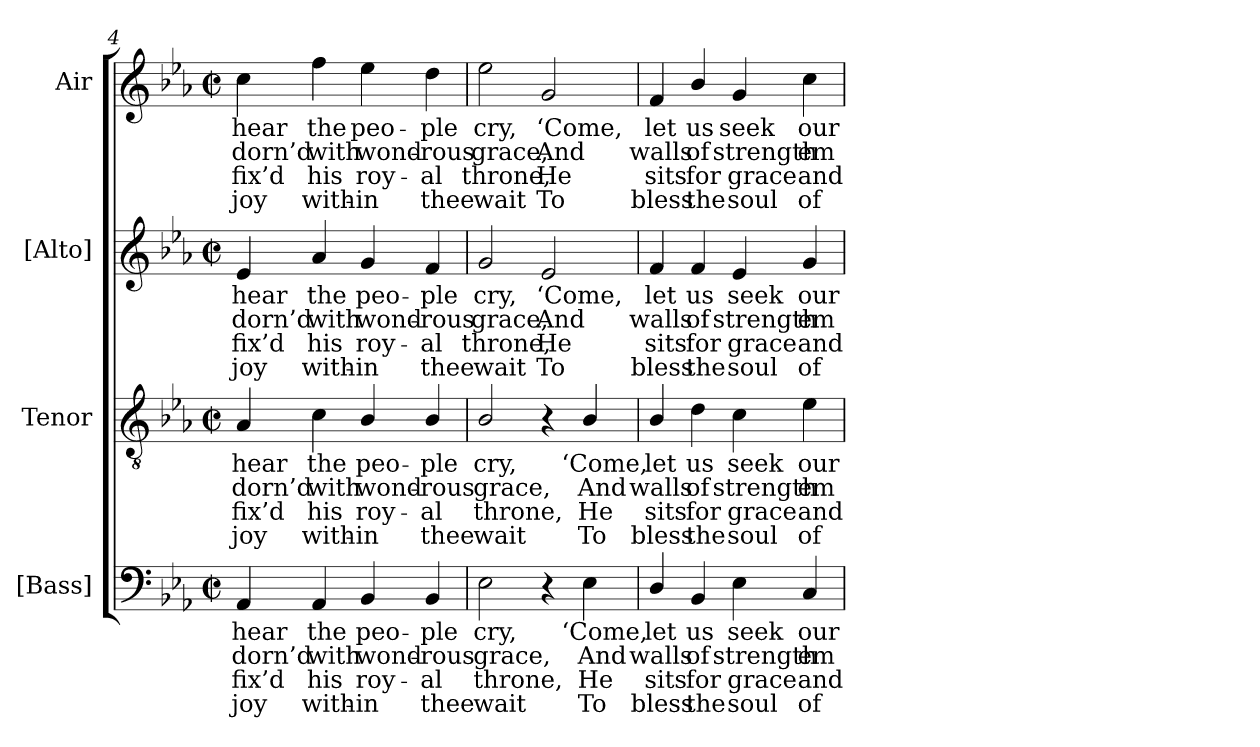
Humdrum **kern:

**kern	**text	**text	**text	**text	**kern	**text	**text	**text	**text	**kern	**text	**text	**text	**text	**kern	**text	**text	**text	**text
*part4	*part4	*part4	*part4	*part4	*part3	*part3	*part3	*part3	*part3	*part2	*part2	*part2	*part2	*part2	*part1	*part1	*part1	*part1	*part1
*staff4	*staff4	*staff4	*staff4	*staff4	*staff3	*staff3	*staff3	*staff3	*staff3	*staff2	*staff2	*staff2	*staff2	*staff2	*staff1	*staff1	*staff1	*staff1	*staff1
*I"[Bass]	*	*	*	*	*I"Tenor	*	*	*	*	*I"[Alto]	*	*	*	*	*I"Air	*	*	*	*
*I'B.	*	*	*	*	*I'T.	*	*	*	*	*I'A.	*	*	*	*	*	*	*	*	*
*clefF4	*	*	*	*	*clefGv2	*	*	*	*	*clefG2	*	*	*	*	*clefG2	*	*	*	*
*	*	*	*	*	*ITrd7c12	*	*	*	*	*	*	*	*	*	*	*	*	*	*
*k[b-e-a-]	*	*	*	*	*k[b-e-a-]	*	*	*	*	*k[b-e-a-]	*	*	*	*	*k[b-e-a-]	*	*	*	*
*E-:	*	*	*	*	*E-:	*	*	*	*	*E-:	*	*	*	*	*E-:	*	*	*	*
*M2/2	*	*	*	*	*M2/2	*	*	*	*	*M2/2	*	*	*	*	*M2/2	*	*	*	*
*met(c|)	*	*	*	*	*met(c|)	*	*	*	*	*met(c|)	*	*	*	*	*met(c|)	*	*	*	*
=4	=4	=4	=4	=4	=4	=4	=4	=4	=4	=4	=4	=4	=4	=4	=4	=4	=4	=4	=4
!	!LO:LY:b:color=#000000	!LO:LY:b:color=#000000	!LO:LY:b:color=#000000	!LO:LY:b:color=#000000	!	!	!	!	!	!	!	!	!	!	!	!	!	!	!
!	!	!	!	!	!	!LO:LY:b:color=#000000	!LO:LY:b:color=#000000	!LO:LY:b:color=#000000	!LO:LY:b:color=#000000	!	!	!	!	!	!	!	!	!	!
!	!	!	!	!	!	!	!	!	!	!	!LO:LY:b:color=#000000	!LO:LY:b:color=#000000	!LO:LY:b:color=#000000	!LO:LY:b:color=#000000	!	!	!	!	!
!	!	!	!	!	!	!	!	!	!	!	!	!	!	!	!	!LO:LY:b:color=#000000	!LO:LY:b:color=#000000	!LO:LY:b:color=#000000	!LO:LY:b:color=#000000
4AA-i/	hear	-dorn’d	fix’d	joy	4AA-i/	hear	-dorn’d	fix’d	joy	4e-i/	hear	-dorn’d	fix’d	joy	4cci\	hear	-dorn’d	fix’d	joy
!	!LO:LY:b:color=#000000	!LO:LY:b:color=#000000	!LO:LY:b:color=#000000	!LO:LY:b:color=#000000	!	!	!	!	!	!	!	!	!	!	!	!	!	!	!
!	!	!	!	!	!	!LO:LY:b:color=#000000	!LO:LY:b:color=#000000	!LO:LY:b:color=#000000	!LO:LY:b:color=#000000	!	!	!	!	!	!	!	!	!	!
!	!	!	!	!	!	!	!	!	!	!	!LO:LY:b:color=#000000	!LO:LY:b:color=#000000	!LO:LY:b:color=#000000	!LO:LY:b:color=#000000	!	!	!	!	!
!	!	!	!	!	!	!	!	!	!	!	!	!	!	!	!	!LO:LY:b:color=#000000	!LO:LY:b:color=#000000	!LO:LY:b:color=#000000	!LO:LY:b:color=#000000
4AA-i/	the	with	his	with-	4Ci\	the	with	his	with-	4a-i/	the	with	his	with-	4ffi\	the	with	his	with-
!	!LO:LY:b:color=#000000	!LO:LY:b:color=#000000	!LO:LY:b:color=#000000	!LO:LY:b:color=#000000	!	!	!	!	!	!	!	!	!	!	!	!	!	!	!
!	!	!	!	!	!	!LO:LY:b:color=#000000	!LO:LY:b:color=#000000	!LO:LY:b:color=#000000	!LO:LY:b:color=#000000	!	!	!	!	!	!	!	!	!	!
!	!	!	!	!	!	!	!	!	!	!	!LO:LY:b:color=#000000	!LO:LY:b:color=#000000	!LO:LY:b:color=#000000	!LO:LY:b:color=#000000	!	!	!	!	!
!	!	!	!	!	!	!	!	!	!	!	!	!	!	!	!	!LO:LY:b:color=#000000	!LO:LY:b:color=#000000	!LO:LY:b:color=#000000	!LO:LY:b:color=#000000
4BB-i/	peo-	wond-	-roy-	-in	4BB-i/	peo-	wond-	-roy-	-in	4gi/	peo-	wond-	-roy-	-in	4ee-i\	peo-	wond-	-roy-	-in
!	!LO:LY:b:color=#000000	!LO:LY:b:color=#000000	!LO:LY:b:color=#000000	!LO:LY:b:color=#000000	!	!	!	!	!	!	!	!	!	!	!	!	!	!	!
!	!	!	!	!	!	!LO:LY:b:color=#000000	!LO:LY:b:color=#000000	!LO:LY:b:color=#000000	!LO:LY:b:color=#000000	!	!	!	!	!	!	!	!	!	!
!	!	!	!	!	!	!	!	!	!	!	!LO:LY:b:color=#000000	!LO:LY:b:color=#000000	!LO:LY:b:color=#000000	!LO:LY:b:color=#000000	!	!	!	!	!
!	!	!	!	!	!	!	!	!	!	!	!	!	!	!	!	!LO:LY:b:color=#000000	!LO:LY:b:color=#000000	!LO:LY:b:color=#000000	!LO:LY:b:color=#000000
4BB-i/	-ple	-rous	al	thee	4BB-i/	-ple	-rous	al	thee	4fi/	-ple	-rous	al	thee	4ddi\	-ple	-rous	al	thee
=5	=5	=5	=5	=5	=5	=5	=5	=5	=5	=5	=5	=5	=5	=5	=5	=5	=5	=5	=5
!	!LO:LY:b:color=#000000	!LO:LY:b:color=#000000	!LO:LY:b:color=#000000	!LO:LY:b:color=#000000	!	!	!	!	!	!	!	!	!	!	!	!	!	!	!
!	!	!	!	!	!	!LO:LY:b:color=#000000	!LO:LY:b:color=#000000	!LO:LY:b:color=#000000	!LO:LY:b:color=#000000	!	!	!	!	!	!	!	!	!	!
!	!	!	!	!	!	!	!	!	!	!	!LO:LY:b:color=#000000	!LO:LY:b:color=#000000	!LO:LY:b:color=#000000	!LO:LY:b:color=#000000	!	!	!	!	!
!	!	!	!	!	!	!	!	!	!	!	!	!	!	!	!	!LO:LY:b:color=#000000	!LO:LY:b:color=#000000	!LO:LY:b:color=#000000	!LO:LY:b:color=#000000
2E-i\	cry,	grace,	throne,	wait	2BB-i/	cry,	grace,	throne,	wait	2gi/	cry,	grace,	throne,	wait	2ee-i\	cry,	grace,	throne,	wait
!	!	!	!	!	!	!	!	!	!	!	!LO:LY:b:color=#000000	!LO:LY:b:color=#000000	!LO:LY:b:color=#000000	!LO:LY:b:color=#000000	!	!	!	!	!
!	!	!	!	!	!	!	!	!	!	!	!	!	!	!	!	!LO:LY:b:color=#000000	!LO:LY:b:color=#000000	!LO:LY:b:color=#000000	!LO:LY:b:color=#000000
4r	.	.	.	.	4r	.	.	.	.	2e-i/	‘Come,	And	He	To	2gi/	‘Come,	And	He	To
!	!LO:LY:b:color=#000000	!LO:LY:b:color=#000000	!LO:LY:b:color=#000000	!LO:LY:b:color=#000000	!	!	!	!	!	!	!	!	!	!	!	!	!	!	!
!	!	!	!	!	!	!LO:LY:b:color=#000000	!LO:LY:b:color=#000000	!LO:LY:b:color=#000000	!LO:LY:b:color=#000000	!	!	!	!	!	!	!	!	!	!
4E-i\	‘Come,	And	He	To	4BB-i/	‘Come,	And	He	To	.	.	.	.	.	.	.	.	.	.
=6	=6	=6	=6	=6	=6	=6	=6	=6	=6	=6	=6	=6	=6	=6	=6	=6	=6	=6	=6
!	!LO:LY:b:color=#000000	!LO:LY:b:color=#000000	!LO:LY:b:color=#000000	!LO:LY:b:color=#000000	!	!	!	!	!	!	!	!	!	!	!	!	!	!	!
!	!	!	!	!	!	!LO:LY:b:color=#000000	!LO:LY:b:color=#000000	!LO:LY:b:color=#000000	!LO:LY:b:color=#000000	!	!	!	!	!	!	!	!	!	!
!	!	!	!	!	!	!	!	!	!	!	!LO:LY:b:color=#000000	!LO:LY:b:color=#000000	!LO:LY:b:color=#000000	!LO:LY:b:color=#000000	!	!	!	!	!
!	!	!	!	!	!	!	!	!	!	!	!	!	!	!	!	!LO:LY:b:color=#000000	!LO:LY:b:color=#000000	!LO:LY:b:color=#000000	!LO:LY:b:color=#000000
4Di/	let	walls	sits	bless	4BB-i/	let	walls	sits	bless	4fi/	let	walls	sits	bless	4fi/	let	walls	sits	bless
!	!LO:LY:b:color=#000000	!LO:LY:b:color=#000000	!LO:LY:b:color=#000000	!LO:LY:b:color=#000000	!	!	!	!	!	!	!	!	!	!	!	!	!	!	!
!	!	!	!	!	!	!LO:LY:b:color=#000000	!LO:LY:b:color=#000000	!LO:LY:b:color=#000000	!LO:LY:b:color=#000000	!	!	!	!	!	!	!	!	!	!
!	!	!	!	!	!	!	!	!	!	!	!LO:LY:b:color=#000000	!LO:LY:b:color=#000000	!LO:LY:b:color=#000000	!LO:LY:b:color=#000000	!	!	!	!	!
!	!	!	!	!	!	!	!	!	!	!	!	!	!	!	!	!LO:LY:b:color=#000000	!LO:LY:b:color=#000000	!LO:LY:b:color=#000000	!LO:LY:b:color=#000000
4BB-i/	us	of	for	the	4Di\	us	of	for	the	4fi/	us	of	for	the	4b-i/	us	of	for	the
!	!LO:LY:b:color=#000000	!LO:LY:b:color=#000000	!LO:LY:b:color=#000000	!LO:LY:b:color=#000000	!	!	!	!	!	!	!	!	!	!	!	!	!	!	!
!	!	!	!	!	!	!LO:LY:b:color=#000000	!LO:LY:b:color=#000000	!LO:LY:b:color=#000000	!LO:LY:b:color=#000000	!	!	!	!	!	!	!	!	!	!
!	!	!	!	!	!	!	!	!	!	!	!LO:LY:b:color=#000000	!LO:LY:b:color=#000000	!LO:LY:b:color=#000000	!LO:LY:b:color=#000000	!	!	!	!	!
!	!	!	!	!	!	!	!	!	!	!	!	!	!	!	!	!LO:LY:b:color=#000000	!LO:LY:b:color=#000000	!LO:LY:b:color=#000000	!LO:LY:b:color=#000000
4E-i\	seek	strength	grace	soul	4Ci\	seek	strength	grace	soul	4e-i/	seek	strength	grace	soul	4gi/	seek	strength	grace	soul
!	!LO:LY:b:color=#000000	!LO:LY:b:color=#000000	!LO:LY:b:color=#000000	!LO:LY:b:color=#000000	!	!	!	!	!	!	!	!	!	!	!	!	!	!	!
!	!	!	!	!	!	!LO:LY:b:color=#000000	!LO:LY:b:color=#000000	!LO:LY:b:color=#000000	!LO:LY:b:color=#000000	!	!	!	!	!	!	!	!	!	!
!	!	!	!	!	!	!	!	!	!	!	!LO:LY:b:color=#000000	!LO:LY:b:color=#000000	!LO:LY:b:color=#000000	!LO:LY:b:color=#000000	!	!	!	!	!
!	!	!	!	!	!	!	!	!	!	!	!	!	!	!	!	!LO:LY:b:color=#000000	!LO:LY:b:color=#000000	!LO:LY:b:color=#000000	!LO:LY:b:color=#000000
4Ci/	our	em-	and	of	4E-i\	our	em-	and	of	4gi/	our	em-	and	of	4cci\	our	em-	and	of
=	=	=	=	=	=	=	=	=	=	=	=	=	=	=	=	=	=	=	=
*-	*-	*-	*-	*-	*-	*-	*-	*-	*-	*-	*-	*-	*-	*-	*-	*-	*-	*-	*-
